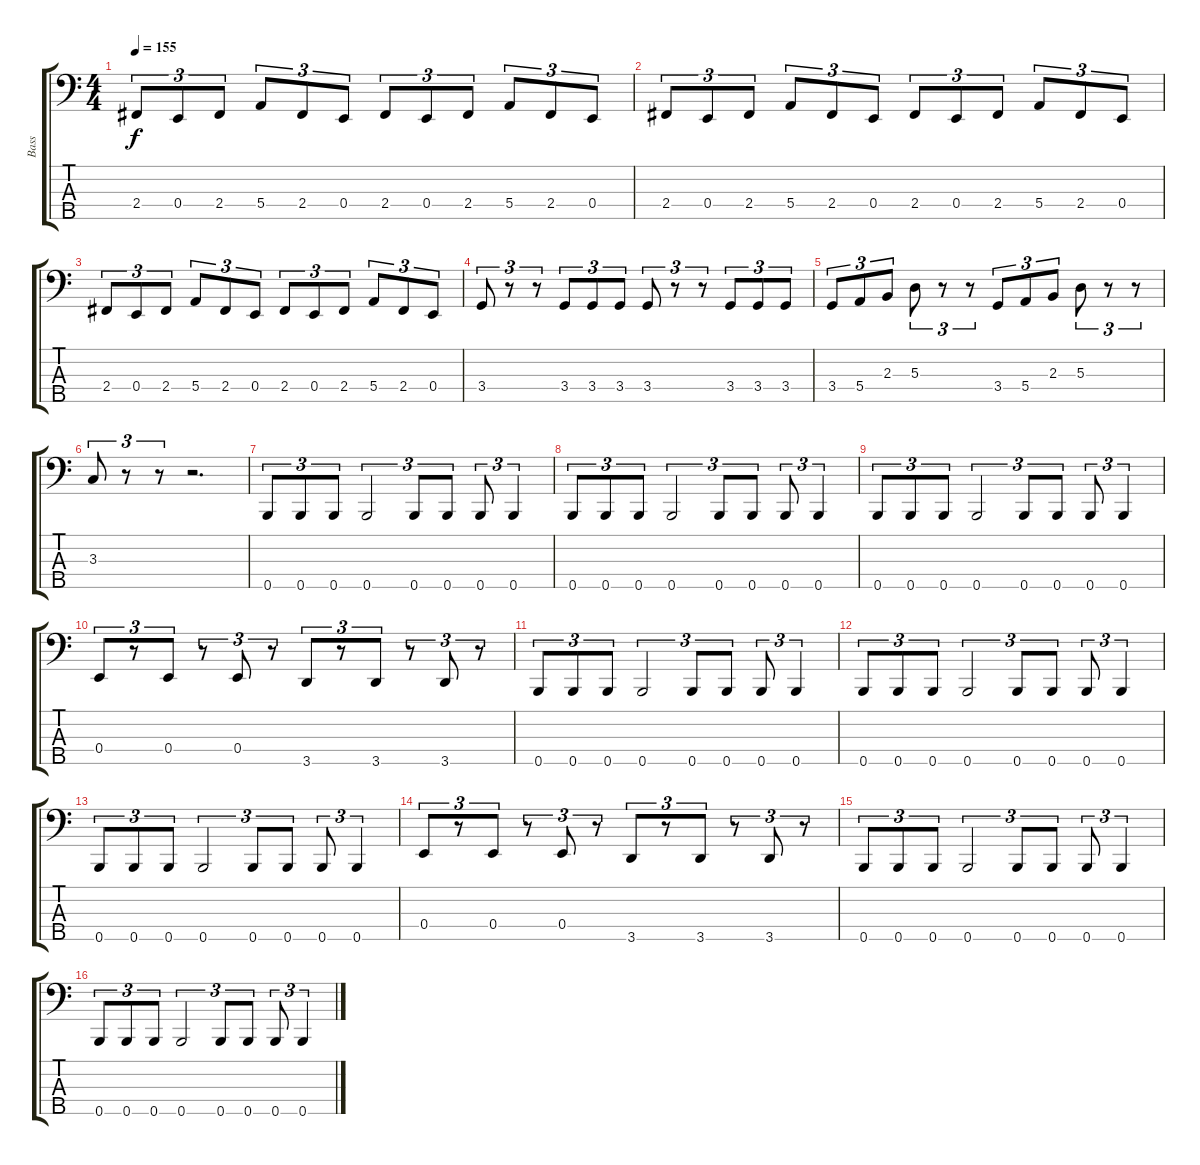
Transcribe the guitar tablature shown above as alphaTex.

\track ("Bass" "Bass") {instrument electricbassfinger}
\staff {score tabs}
\tuning (G2 D2 A1 E1 B0) {hide}
\ts (4 4)
\tempo 155
\clef f4
\ks c
2.4.8{tu (3 2) dy f} 0.4.8{tu (3 2)} 2.4.8{tu (3 2)} 5.4.8{tu (3 2)} 2.4.8{tu (3 2)} 0.4.8{tu (3 2)} 2.4.8{tu (3 2)} 0.4.8{tu (3 2)} 2.4.8{tu (3 2)} 5.4.8{tu (3 2)} 2.4.8{tu (3 2)} 0.4.8{tu (3 2)} |
2.4.8{tu (3 2)} 0.4.8{tu (3 2)} 2.4.8{tu (3 2)} 5.4.8{tu (3 2)} 2.4.8{tu (3 2)} 0.4.8{tu (3 2)} 2.4.8{tu (3 2)} 0.4.8{tu (3 2)} 2.4.8{tu (3 2)} 5.4.8{tu (3 2)} 2.4.8{tu (3 2)} 0.4.8{tu (3 2)} |
2.4.8{tu (3 2)} 0.4.8{tu (3 2)} 2.4.8{tu (3 2)} 5.4.8{tu (3 2)} 2.4.8{tu (3 2)} 0.4.8{tu (3 2)} 2.4.8{tu (3 2)} 0.4.8{tu (3 2)} 2.4.8{tu (3 2)} 5.4.8{tu (3 2)} 2.4.8{tu (3 2)} 0.4.8{tu (3 2)} |
3.4.8{tu (3 2)} r.8{tu (3 2)} r.8{tu (3 2)} 3.4.8{tu (3 2)} 3.4.8{tu (3 2)} 3.4.8{tu (3 2)} 3.4.8{tu (3 2)} r.8{tu (3 2)} r.8{tu (3 2)} 3.4.8{tu (3 2)} 3.4.8{tu (3 2)} 3.4.8{tu (3 2)} |
3.4.8{tu (3 2)} 5.4.8{tu (3 2)} 2.3.8{tu (3 2)} 5.3.8{tu (3 2)} r.8{tu (3 2)} r.8{tu (3 2)} 3.4.8{tu (3 2)} 5.4.8{tu (3 2)} 2.3.8{tu (3 2)} 5.3.8{tu (3 2)} r.8{tu (3 2)} r.8{tu (3 2)} |
3.3.8{tu (3 2)} r.8{tu (3 2)} r.8{tu (3 2)} r.2{d} |
0.5.8{tu (3 2)} 0.5.8{tu (3 2)} 0.5.8{tu (3 2)} 0.5.2{tu (3 2)} 0.5.8{tu (3 2)} 0.5.8{tu (3 2)} 0.5.8{tu (3 2)} 0.5.4{tu (3 2)} |
0.5.8{tu (3 2)} 0.5.8{tu (3 2)} 0.5.8{tu (3 2)} 0.5.2{tu (3 2)} 0.5.8{tu (3 2)} 0.5.8{tu (3 2)} 0.5.8{tu (3 2)} 0.5.4{tu (3 2)} |
0.5.8{tu (3 2)} 0.5.8{tu (3 2)} 0.5.8{tu (3 2)} 0.5.2{tu (3 2)} 0.5.8{tu (3 2)} 0.5.8{tu (3 2)} 0.5.8{tu (3 2)} 0.5.4{tu (3 2)} |
0.4.8{tu (3 2)} r.8{tu (3 2)} 0.4.8{tu (3 2)} r.8{tu (3 2)} 0.4.8{tu (3 2)} r.8{tu (3 2)} 3.5.8{tu (3 2)} r.8{tu (3 2)} 3.5.8{tu (3 2)} r.8{tu (3 2)} 3.5.8{tu (3 2)} r.8{tu (3 2)} |
0.5.8{tu (3 2)} 0.5.8{tu (3 2)} 0.5.8{tu (3 2)} 0.5.2{tu (3 2)} 0.5.8{tu (3 2)} 0.5.8{tu (3 2)} 0.5.8{tu (3 2)} 0.5.4{tu (3 2)} |
0.5.8{tu (3 2)} 0.5.8{tu (3 2)} 0.5.8{tu (3 2)} 0.5.2{tu (3 2)} 0.5.8{tu (3 2)} 0.5.8{tu (3 2)} 0.5.8{tu (3 2)} 0.5.4{tu (3 2)} |
0.5.8{tu (3 2)} 0.5.8{tu (3 2)} 0.5.8{tu (3 2)} 0.5.2{tu (3 2)} 0.5.8{tu (3 2)} 0.5.8{tu (3 2)} 0.5.8{tu (3 2)} 0.5.4{tu (3 2)} |
0.4.8{tu (3 2)} r.8{tu (3 2)} 0.4.8{tu (3 2)} r.8{tu (3 2)} 0.4.8{tu (3 2)} r.8{tu (3 2)} 3.5.8{tu (3 2)} r.8{tu (3 2)} 3.5.8{tu (3 2)} r.8{tu (3 2)} 3.5.8{tu (3 2)} r.8{tu (3 2)} |
0.5.8{tu (3 2)} 0.5.8{tu (3 2)} 0.5.8{tu (3 2)} 0.5.2{tu (3 2)} 0.5.8{tu (3 2)} 0.5.8{tu (3 2)} 0.5.8{tu (3 2)} 0.5.4{tu (3 2)} |
0.5.8{tu (3 2)} 0.5.8{tu (3 2)} 0.5.8{tu (3 2)} 0.5.2{tu (3 2)} 0.5.8{tu (3 2)} 0.5.8{tu (3 2)} 0.5.8{tu (3 2)} 0.5.4{tu (3 2)}
